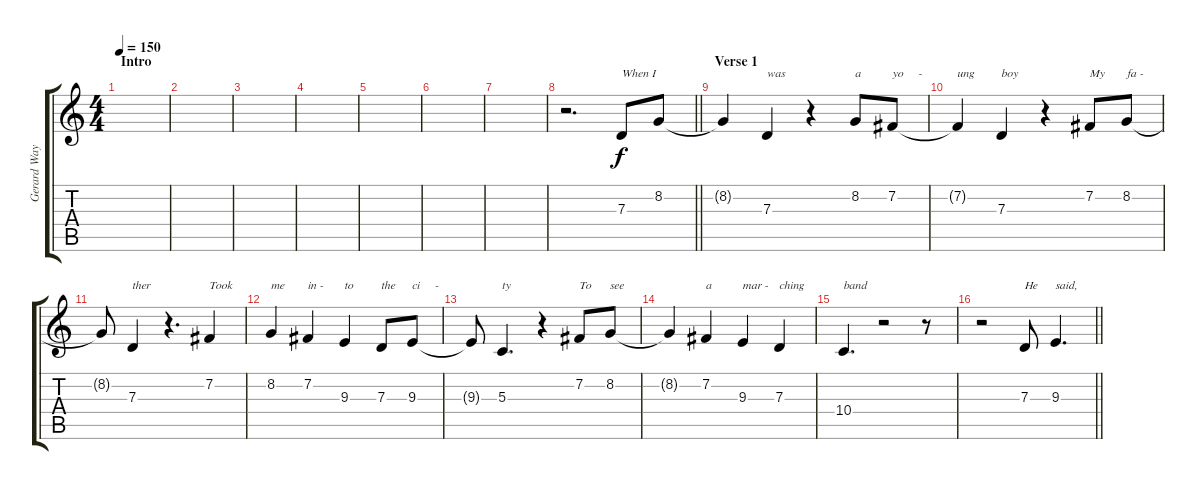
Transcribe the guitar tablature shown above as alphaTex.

\track ("Gerard Way (vocals)" "Gerard Way") {instrument clarinet}
\staff {score tabs}
\tuning (E4 B3 G3 D3 A2 E2) {hide}
\ts (4 4)
\section ("" "Intro")
\tempo 150
\clef g2
\ks c
|
|
|
|
|
|
|
\barLineRight lightlight
r.2{d} 7.3.8{txt "When I"} 8.2.8 |
\section ("" "Verse 1")
8.2{t}.4 7.3.4{txt "was"} r.4 8.2.8{txt "a"} 7.2.8{txt "yo     -"} |
7.2{t}.4{txt "ung"} 7.3.4{txt "boy"} r.4 7.2.8{txt "My"} 8.2.8{txt "fa -"} |
8.2{t}.8 7.3.4{txt "ther"} r.4{d} 7.2.4{txt "Took"} |
8.2.4{txt "me"} 7.2.4{txt "in - "} 9.3.4{txt "to"} 7.3.8{txt "the"} 9.3.8{txt "ci     - "} |
9.3{t}.8 5.3.4{d txt "ty"} r.4 7.2.8{txt "To"} 8.2.8{txt "see"} |
8.2{t}.4 7.2.4{txt "a"} 9.3.4{txt "mar -"} 7.3.4{txt "ching"} |
10.4.4{d txt "band"} r.2 r.8 |
\barLineRight lightlight
r.2 7.3.8{txt "He"} 9.3.4{d txt "said,"}
